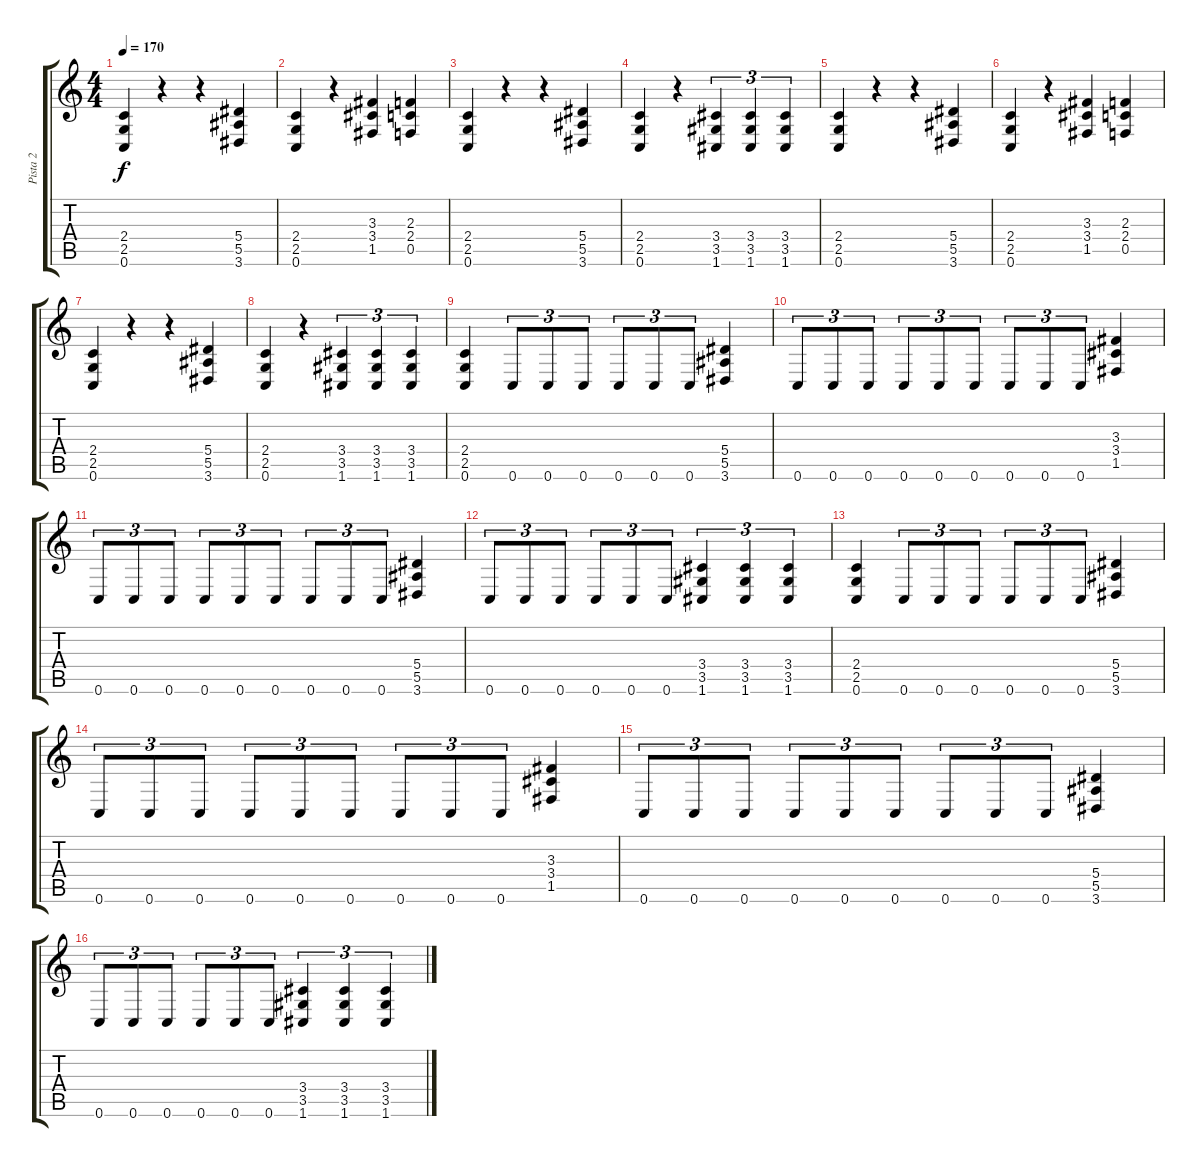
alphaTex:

\track ("Pista 2" "Pista 2") {instrument distortionguitar}
\staff {score tabs}
\tuning (C4 G3 Eb3 Bb2 F2 C2) {hide}
\ts (4 4)
\tempo 170
\clef g2
\ks c
(2.4 2.5 0.6).4{dy f instrument distortionguitar} r.4 r.4 (5.4 5.5 3.6).4 |
(2.4 2.5 0.6).4 r.4 (3.3 3.4 1.5).4 (2.3 2.4 0.5).4 |
(2.4 2.5 0.6).4 r.4 r.4 (5.4 5.5 3.6).4 |
(2.4 2.5 0.6).4 r.4 (3.4 3.5 1.6).4{tu (3 2)} (3.4 3.5 1.6).4{tu (3 2)} (3.4 3.5 1.6).4{tu (3 2)} |
(2.4 2.5 0.6).4 r.4 r.4 (5.4 5.5 3.6).4 |
(2.4 2.5 0.6).4 r.4 (3.3 3.4 1.5).4 (2.3 2.4 0.5).4 |
(2.4 2.5 0.6).4 r.4 r.4 (5.4 5.5 3.6).4 |
(2.4 2.5 0.6).4 r.4 (3.4 3.5 1.6).4{tu (3 2)} (3.4 3.5 1.6).4{tu (3 2)} (3.4 3.5 1.6).4{tu (3 2)} |
(2.4 2.5 0.6).4 0.6.8{tu (3 2)} 0.6.8{tu (3 2)} 0.6.8{tu (3 2)} 0.6.8{tu (3 2)} 0.6.8{tu (3 2)} 0.6.8{tu (3 2)} (5.4 5.5 3.6).4 |
0.6.8{tu (3 2)} 0.6.8{tu (3 2)} 0.6.8{tu (3 2)} 0.6.8{tu (3 2)} 0.6.8{tu (3 2)} 0.6.8{tu (3 2)} 0.6.8{tu (3 2)} 0.6.8{tu (3 2)} 0.6.8{tu (3 2)} (3.3 3.4 1.5).4 |
0.6.8{tu (3 2)} 0.6.8{tu (3 2)} 0.6.8{tu (3 2)} 0.6.8{tu (3 2)} 0.6.8{tu (3 2)} 0.6.8{tu (3 2)} 0.6.8{tu (3 2)} 0.6.8{tu (3 2)} 0.6.8{tu (3 2)} (5.4 5.5 3.6).4 |
0.6.8{tu (3 2)} 0.6.8{tu (3 2)} 0.6.8{tu (3 2)} 0.6.8{tu (3 2)} 0.6.8{tu (3 2)} 0.6.8{tu (3 2)} (3.4 3.5 1.6).4{tu (3 2)} (3.4 3.5 1.6).4{tu (3 2)} (3.4 3.5 1.6).4{tu (3 2)} |
(2.4 2.5 0.6).4 0.6.8{tu (3 2)} 0.6.8{tu (3 2)} 0.6.8{tu (3 2)} 0.6.8{tu (3 2)} 0.6.8{tu (3 2)} 0.6.8{tu (3 2)} (5.4 5.5 3.6).4 |
0.6.8{tu (3 2)} 0.6.8{tu (3 2)} 0.6.8{tu (3 2)} 0.6.8{tu (3 2)} 0.6.8{tu (3 2)} 0.6.8{tu (3 2)} 0.6.8{tu (3 2)} 0.6.8{tu (3 2)} 0.6.8{tu (3 2)} (3.3 3.4 1.5).4 |
0.6.8{tu (3 2)} 0.6.8{tu (3 2)} 0.6.8{tu (3 2)} 0.6.8{tu (3 2)} 0.6.8{tu (3 2)} 0.6.8{tu (3 2)} 0.6.8{tu (3 2)} 0.6.8{tu (3 2)} 0.6.8{tu (3 2)} (5.4 5.5 3.6).4 |
0.6.8{tu (3 2)} 0.6.8{tu (3 2)} 0.6.8{tu (3 2)} 0.6.8{tu (3 2)} 0.6.8{tu (3 2)} 0.6.8{tu (3 2)} (3.4 3.5 1.6).4{tu (3 2)} (3.4 3.5 1.6).4{tu (3 2)} (3.4 3.5 1.6).4{tu (3 2)}
